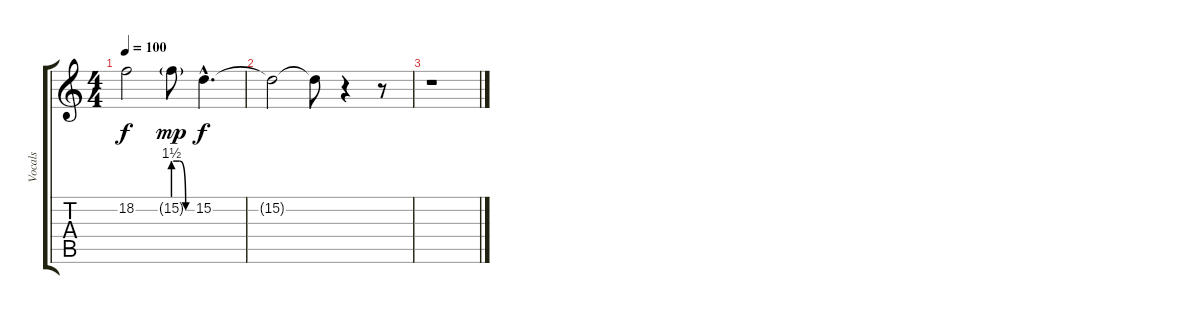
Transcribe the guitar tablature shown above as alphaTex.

\track ("Vocals" "Vocals") {instrument clarinet}
\staff {score tabs}
\tuning (E4 B3 G3 D3 A2 E2) {hide}
\ts (4 4)
\tempo 100
\clef g2
\ks c
18.2{t}.2{dy f} 15.2{be (custom 0 6 20 6 40 0 60 0) g}.8{dy mp} 15.2{hac}.4{d dy f} |
15.2{t}.2 15.2{t}.8 r.4 r.8 |
r.1
